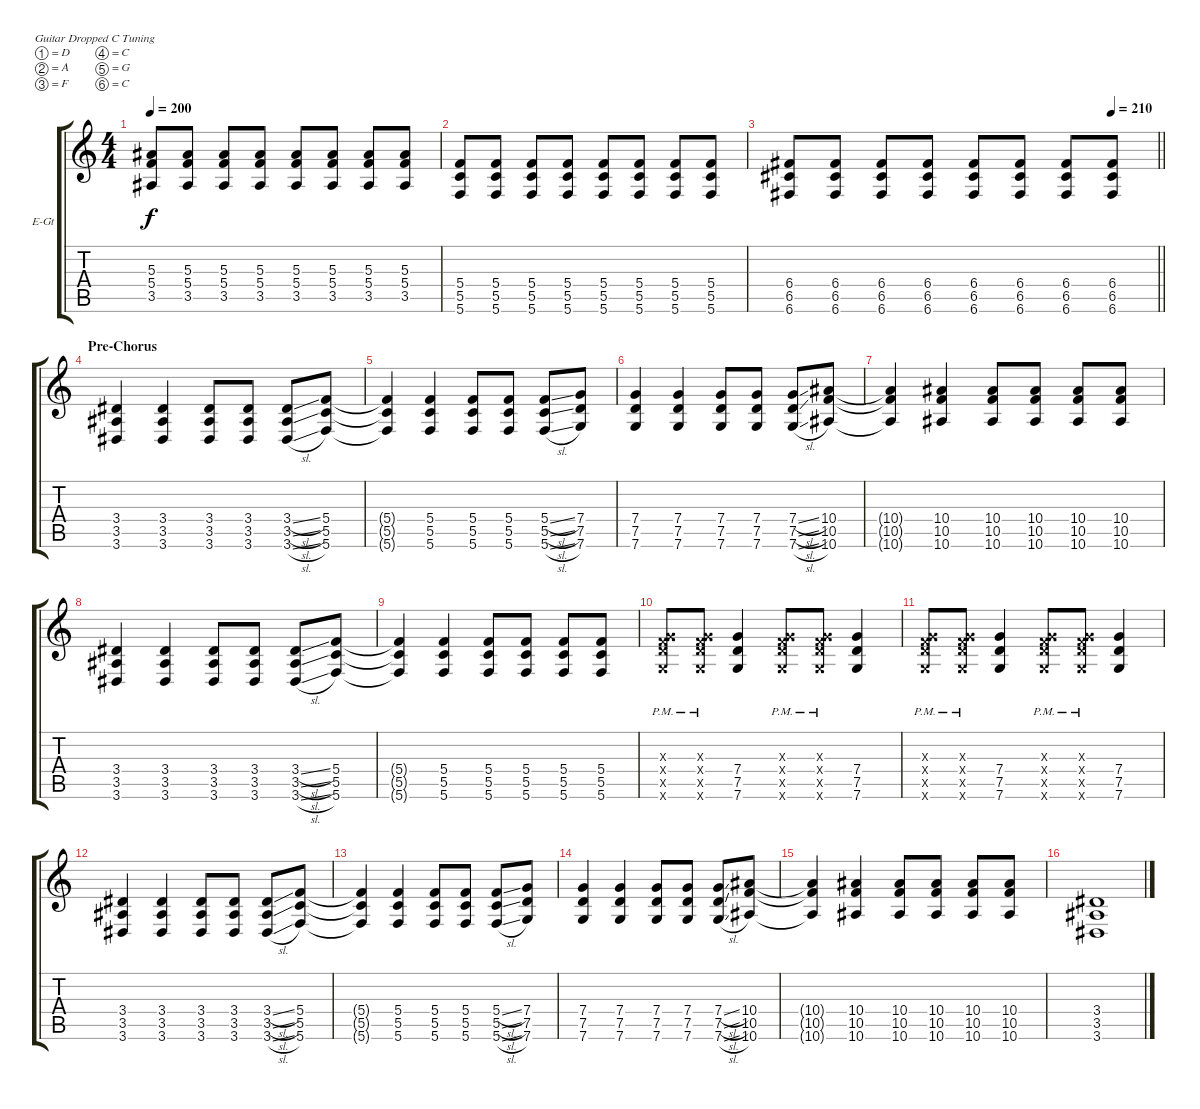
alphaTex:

\bracketExtendMode groupsimilarinstruments
\firstSystemTrackNameOrientation horizontal
\otherSystemsTrackNameOrientation horizontal
\track ("Lead" "E-Gt") {instrument distortionguitar}
\staff {score tabs}
\tuning (D4 A3 F3 C3 G2 C2)
\ts (4 4)
\tempo 200
\clef g2
\ks c
(5.3 5.4 3.5).8{dy f} (5.3 5.4 3.5).8 (5.3 5.4 3.5).8 (5.3 5.4 3.5).8 (5.3 5.4 3.5).8 (5.3 5.4 3.5).8 (5.3 5.4 3.5).8 (5.3 5.4 3.5).8 |
(5.4 5.5 5.6).8 (5.4 5.5 5.6).8 (5.4 5.5 5.6).8 (5.4 5.5 5.6).8 (5.4 5.5 5.6).8 (5.4 5.5 5.6).8 (5.4 5.5 5.6).8 (5.4 5.5 5.6).8 |
\tempo (210 0.875)
\barLineRight lightlight
(6.4 6.5 6.6).8 (6.4 6.5 6.6).8 (6.4 6.5 6.6).8 (6.4 6.5 6.6).8 (6.4 6.5 6.6).8 (6.4 6.5 6.6).8 (6.4 6.5 6.6).8 (6.4 6.5 6.6).8 |
\section ("" "Pre-Chorus")
(3.4 3.5 3.6).4 (3.4 3.5 3.6).4 (3.4 3.5 3.6).8 (3.4 3.5 3.6).8 (3.4{sl} 3.5{sl} 3.6{sl}).8 (5.4 5.5 5.6).8 |
(5.4{t} 5.5{t} 5.6{t}).4 (5.4 5.5 5.6).4 (5.4 5.5 5.6).8 (5.4 5.5 5.6).8 (5.4{sl} 5.5{sl} 5.6{sl}).8 (7.4 7.5 7.6).8 |
(7.4 7.5 7.6).4 (7.4 7.5 7.6).4 (7.4 7.5 7.6).8 (7.4 7.5 7.6).8 (7.4{sl} 7.5{sl} 7.6{sl}).8 (10.4 10.5 10.6).8 |
(10.4{t} 10.5{t} 10.6{t}).4 (10.4 10.5 10.6).4 (10.4 10.5 10.6).8 (10.4 10.5 10.6).8 (10.4 10.5 10.6).8 (10.4 10.5 10.6).8 |
(3.4 3.5 3.6).4 (3.4 3.5 3.6).4 (3.4 3.5 3.6).8 (3.4 3.5 3.6).8 (3.4{sl} 3.5{sl} 3.6{sl}).8 (5.4 5.5 5.6).8 |
(5.4{t} 5.5{t} 5.6{t}).4 (5.4 5.5 5.6).4 (5.4 5.5 5.6).8 (5.4 5.5 5.6).8 (5.4 5.5 5.6).8 (5.4 5.5 5.6).8 |
(0.3{x} 7.4{pm x} 7.5{pm x} 7.6{pm x}).8 (0.3{x} 7.4{pm x} 7.5{pm x} 7.6{pm x}).8 (7.4 7.5 7.6).4 (0.3{x} 7.4{pm x} 7.5{pm x} 7.6{pm x}).8 (0.3{x} 7.4{pm x} 7.5{pm x} 7.6{pm x}).8 (7.4 7.5 7.6).4 |
(0.3{x} 7.4{pm x} 7.5{pm x} 7.6{pm x}).8 (0.3{x} 7.4{pm x} 7.5{pm x} 7.6{pm x}).8 (7.4 7.5 7.6).4 (0.3{x} 7.4{pm x} 7.5{pm x} 7.6{pm x}).8 (0.3{x} 7.4{pm x} 7.5{pm x} 7.6{pm x}).8 (7.4 7.5 7.6).4 |
(3.4 3.5 3.6).4 (3.4 3.5 3.6).4 (3.4 3.5 3.6).8 (3.4 3.5 3.6).8 (3.4{sl} 3.5{sl} 3.6{sl}).8 (5.4 5.5 5.6).8 |
(5.4{t} 5.5{t} 5.6{t}).4 (5.4 5.5 5.6).4 (5.4 5.5 5.6).8 (5.4 5.5 5.6).8 (5.4{sl} 5.5{sl} 5.6{sl}).8 (7.4 7.5 7.6).8 |
(7.4 7.5 7.6).4 (7.4 7.5 7.6).4 (7.4 7.5 7.6).8 (7.4 7.5 7.6).8 (7.4{sl} 7.5{sl} 7.6{sl}).8 (10.4 10.5 10.6).8 |
(10.4{t} 10.5{t} 10.6{t}).4 (10.4 10.5 10.6).4 (10.4 10.5 10.6).8 (10.4 10.5 10.6).8 (10.4 10.5 10.6).8 (10.4 10.5 10.6).8 |
(3.4 3.5 3.6).1
